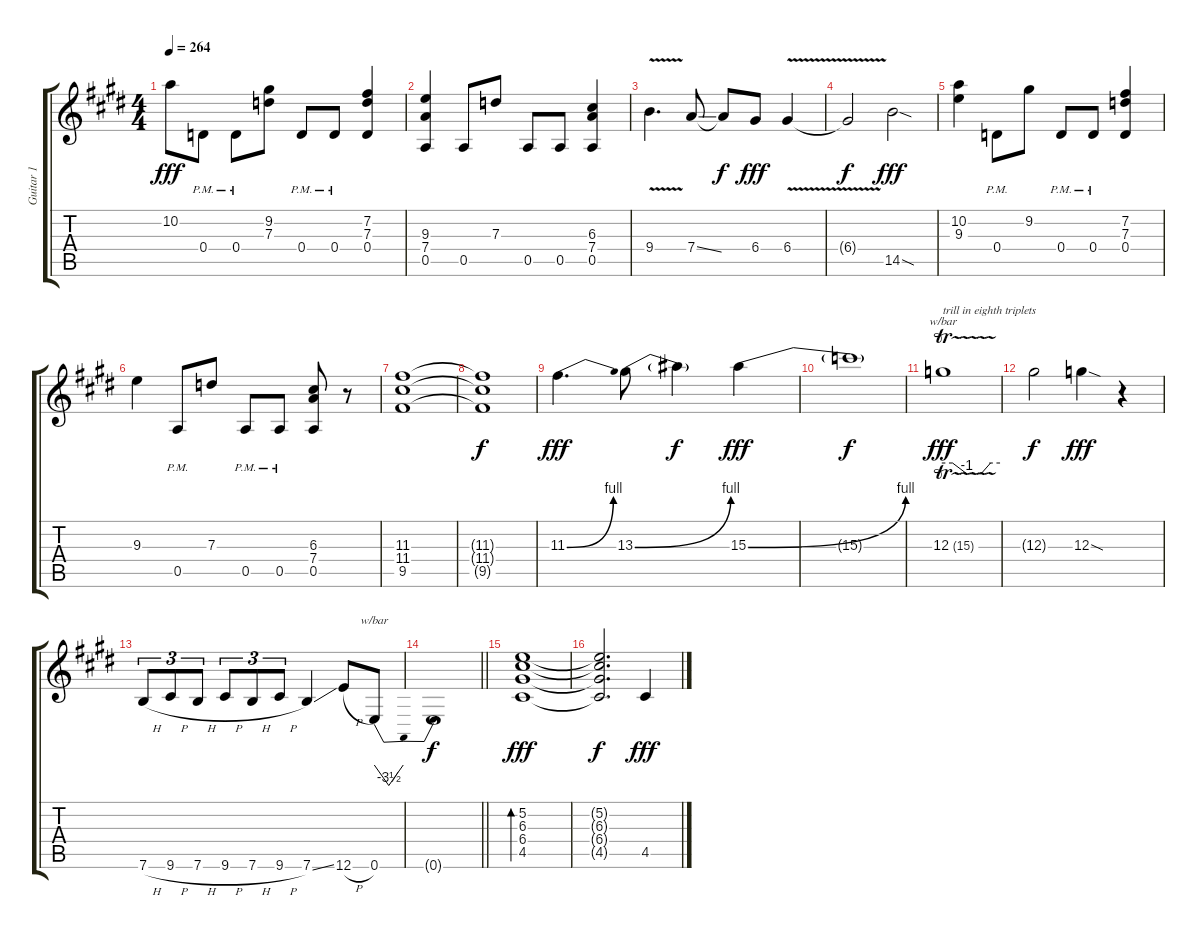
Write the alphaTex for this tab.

\track ("Guitar 1" "Guitar 1") {instrument distortionguitar}
\staff {score tabs}
\tuning (E4 B3 G3 D3 A2 E2) {hide}
\ts (4 4)
\tempo 264
\clef g2
\ks e
10.2.8{dy fff} 0.4{pm}.8 0.4{pm}.8 (9.2 7.3).8 0.4{pm}.8 0.4{pm}.8 (7.2 7.3 0.4).4 |
(9.3 7.4 0.5).4 0.5.8 7.3.8 0.5.8 0.5.8 (6.3 7.4 0.5).4 |
9.4{v}.4{d} 7.4{ss}.8 7.4{t}.8{dy f} 6.4.8{dy fff} 6.4{v}.4 |
6.4{t}.2{dy f} 14.5{sod}.2{dy fff} |
(10.2 9.3).4 0.4{pm}.8 9.2.8 0.4{pm}.8 0.4{pm}.8 (7.2 7.3 0.4).4 |
9.3.4 0.5{pm}.8 7.3.8 0.5{pm}.8 0.5{pm}.8 (6.3 7.4 0.5).8 r.8 |
(11.3 11.4 9.5).1 |
(11.3{t} 11.4{t} 9.5{t}).1{dy f} |
11.3{be (bend 0 0 60 4)}.4{d dy fff} 13.3{be (bend 0 0 60 4)}.8 13.3{t}.4{dy f} 15.3{be (bend 0 0 60 4)}.4{dy fff} |
15.3{t}.1{dy f} |
12.3{tr (15 16)}.1{tbe (custom default 0 0 10 0 25 -4 40 -4 50 0 60 0) txt "trill in eighth triplets" dy fff} |
12.3{t}.2{dy f} 12.3{sod}.4{dy fff} r.4 |
7.6{h}.8{tu (3 2)} 9.6{h}.8{tu (3 2)} 7.6{h}.8{tu (3 2)} 9.6{h}.8{tu (3 2)} 7.6{h}.8{tu (3 2)} 9.6{h}.8{tu (3 2)} 7.6{ss}.4 12.6{h}.8 0.6.8{tbe (dip default 0 0 48 -14 60 0)} |
\barLineRight lightlight
0.6{t}.1{dy f} |
(5.2 6.3 6.4 4.5).1{bd 480 dy fff} |
(5.2{t} 6.3{t} 6.4{t} 4.5{t}).2{d dy f} 4.5.4{dy fff}
